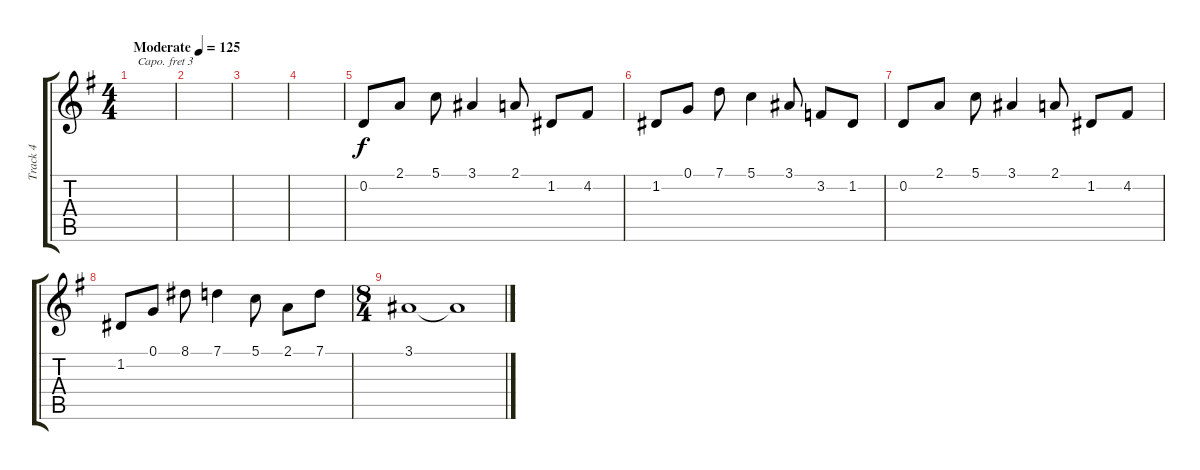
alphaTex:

\track ("Track 4" "Track 4") {instrument lead1square}
\staff {score tabs}
\capo 3
\tuning (E4 B3 G3 D3 A2 E2) {hide}
\ts (4 4)
\tempo (125 "Moderate")
\clef g2
\ks g
|
|
|
|
0.2.8 2.1.8 5.1.8 3.1.4 2.1.8 1.2.8 4.2.8 |
1.2.8 0.1.8 7.1.8 5.1.4 3.1.8 3.2.8 1.2.8 |
0.2.8 2.1.8 5.1.8 3.1.4 2.1.8 1.2.8 4.2.8 |
1.2.8 0.1.8 8.1.8 7.1.4 5.1.8 2.1.8 7.1.8 |
\ts (8 4)
3.1.1 3.1{t}.1
